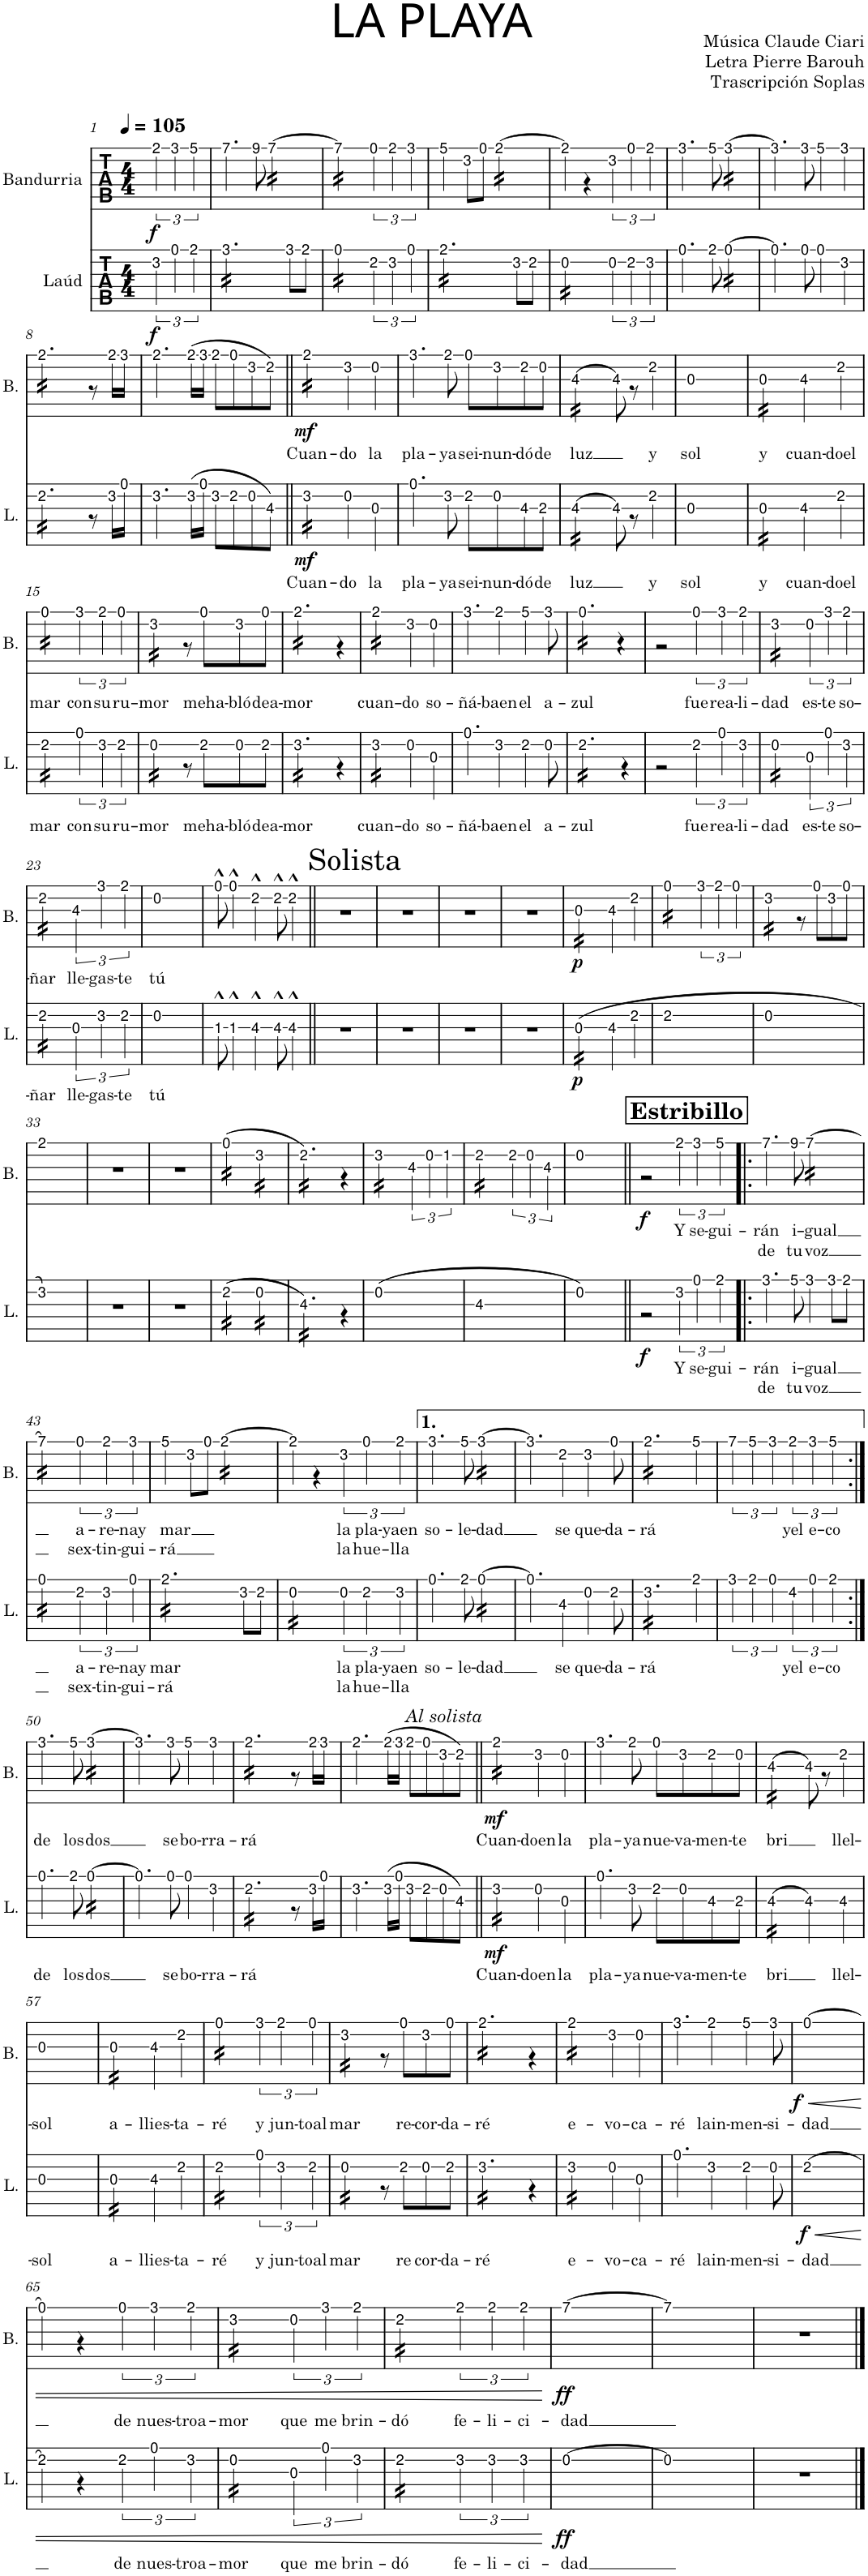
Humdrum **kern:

**kern	**dynam	**kern	**text	**text	**dynam	**kern	**text	**text	**dynam	**kern	**text	**text	**dynam
*part4	*part4	*part3	*part3	*part3	*part3	*part2	*part2	*part2	*part2	*part1	*part1	*part1	*part1
*staff4	*staff4	*staff3	*staff3	*staff3	*staff3	*staff2	*staff2	*staff2	*staff2	*staff1	*staff1	*staff1	*staff1
*I"Guitarra	*	*I"Laúd	*	*	*	*I"Bandurria	*	*	*	*I"Solista	*	*	*
*	*	*I'L.	*	*	*	*I'B.	*	*	*	*	*	*	*
*stria6	*	*stria6	*	*	*	*stria6	*	*	*	*stria5	*	*	*
*	*	*	*	*	*	*	*	*	*	*clefG2	*	*	*
*k[f#]	*	*k[f#]	*	*	*	*k[f#]	*	*	*	*k[f#]	*	*	*
*M4/4	*	*M4/4	*	*	*	*M4/4	*	*	*	*M4/4	*	*	*
*MM105	*	*MM105	*	*	*	*MM105	*	*	*	*MM105	*	*	*
=1	=1	=1	=1	=1	=1	=1	=1	=1	=1	=1	=1	=1	=1
!	!	!	!	!	!LO:DY:b	!	!	!	!LO:DY:b	!	!	!	!
2r	.	6g\	.	.	f	6bb\	.	.	f	2r	.	.	.
.	.	6a\	.	.	.	6ccc\	.	.	.	.	.	.	.
.	.	6b\	.	.	.	6ddd\	.	.	.	.	.	.	.
=2	=2	=2	=2	=2	=2	=2	=2	=2	=2	=2	=2	=2	=2
!LO:TX:a:t=lam	!	!	!	!	!	!	!	!	!	!	!	!	!
8AA	.	2.cc\	.	.	.	4.eee\	.	.	.	1r	.	.	.
4A 4c 4e	.	.	.	.	.	.	.	.	.	.	.	.	.
8A 8c 8e	.	.	.	.	.	8fff#\	.	.	.	.	.	.	.
8AA\L	.	.	.	.	.	[2eee\	.	.	.	.	.	.	.
8A\ 8c\ 8e\J	.	.	.	.	.	.	.	.	.	.	.	.	.
8EE\L	.	8cc\L	.	.	.	.	.	.	.	.	.	.	.
8A\ 8c\ 8e\J	.	8b\J	.	.	.	.	.	.	.	.	.	.	.
=3	=3	=3	=3	=3	=3	=3	=3	=3	=3	=3	=3	=3	=3
!LO:TX:a:t=Re7	!	!	!	!	!	!	!	!	!	!	!	!	!
8D	.	2a\	.	.	.	2eee\]	.	.	.	1r	.	.	.
4A 4c 4f#	.	.	.	.	.	.	.	.	.	.	.	.	.
8A 8c 8f#	.	.	.	.	.	.	.	.	.	.	.	.	.
8D\L	.	6f#\	.	.	.	6aa\	.	.	.	.	.	.	.
8A\ 8c\ 8f#\J	.	.	.	.	.	.	.	.	.	.	.	.	.
.	.	6g\	.	.	.	6bb\	.	.	.	.	.	.	.
8AA\L	.	.	.	.	.	.	.	.	.	.	.	.	.
.	.	6a\	.	.	.	6ccc\	.	.	.	.	.	.	.
8A\ 8c\ 8f#\J	.	.	.	.	.	.	.	.	.	.	.	.	.
=4	=4	=4	=4	=4	=4	=4	=4	=4	=4	=4	=4	=4	=4
!LO:TX:a:t=SOL	!	!	!	!	!	!	!	!	!	!	!	!	!
8GG	.	2.b\	.	.	.	4ddd\	.	.	.	1r	.	.	.
4G 4d 4g	.	.	.	.	.	.	.	.	.	.	.	.	.
.	.	.	.	.	.	8gg\L	.	.	.	.	.	.	.
8G 8d 8g	.	.	.	.	.	8aa\J	.	.	.	.	.	.	.
8BB\L	.	.	.	.	.	[2bb\	.	.	.	.	.	.	.
8G\ 8d\ 8g\J	.	.	.	.	.	.	.	.	.	.	.	.	.
8GG\L	.	8g\L	.	.	.	.	.	.	.	.	.	.	.
8FF#\J	.	8f#\J	.	.	.	.	.	.	.	.	.	.	.
=5	=5	=5	=5	=5	=5	=5	=5	=5	=5	=5	=5	=5	=5
!LO:TX:a:t=mim	!	!	!	!	!	!	!	!	!	!	!	!	!
8EE	.	2e\	.	.	.	4bb\]	.	.	.	1r	.	.	.
4G 4B 4e	.	.	.	.	.	.	.	.	.	.	.	.	.
.	.	.	.	.	.	4r	.	.	.	.	.	.	.
8G 8B 8e	.	.	.	.	.	.	.	.	.	.	.	.	.
8BB\L	.	6e\	.	.	.	6gg\	.	.	.	.	.	.	.
8G\ 8B\ 8e\J	.	.	.	.	.	.	.	.	.	.	.	.	.
.	.	6f#\	.	.	.	6aa\	.	.	.	.	.	.	.
8EE\L	.	.	.	.	.	.	.	.	.	.	.	.	.
.	.	6g\	.	.	.	6bb\	.	.	.	.	.	.	.
8G\ 8B\ 8e\J	.	.	.	.	.	.	.	.	.	.	.	.	.
=6	=6	=6	=6	=6	=6	=6	=6	=6	=6	=6	=6	=6	=6
!LO:TX:a:t=lam	!	!	!	!	!	!	!	!	!	!	!	!	!
8AA	.	4.a\	.	.	.	4.ccc\	.	.	.	1r	.	.	.
4A 4c 4e	.	.	.	.	.	.	.	.	.	.	.	.	.
8A 8c 8e	.	8b\	.	.	.	8ddd\	.	.	.	.	.	.	.
8AA\L	.	[2a\	.	.	.	[2ccc\	.	.	.	.	.	.	.
8A\ 8c\ 8e\J	.	.	.	.	.	.	.	.	.	.	.	.	.
8EE\L	.	.	.	.	.	.	.	.	.	.	.	.	.
8A\ 8c\ 8e\J	.	.	.	.	.	.	.	.	.	.	.	.	.
=7	=7	=7	=7	=7	=7	=7	=7	=7	=7	=7	=7	=7	=7
!LO:TX:a:t=DO	!	!	!	!	!	!	!	!	!	!	!	!	!
8C	.	4.a\]	.	.	.	4.ccc\]	.	.	.	1r	.	.	.
4G 4c 4e	.	.	.	.	.	.	.	.	.	.	.	.	.
8G 8c 8e	.	8a\	.	.	.	8ccc\	.	.	.	.	.	.	.
8C\L	.	4a\	.	.	.	4ddd\	.	.	.	.	.	.	.
8G\ 8c\ 8e\J	.	.	.	.	.	.	.	.	.	.	.	.	.
8GG\L	.	4g\	.	.	.	4ccc\	.	.	.	.	.	.	.
8G\ 8c\ 8e\J	.	.	.	.	.	.	.	.	.	.	.	.	.
!!LO:LB:g=z
=8	=8	=8	=8	=8	=8	=8	=8	=8	=8	=8	=8	=8	=8
!LO:TX:a:t=Si7	!	!	!	!	!	!	!	!	!	!	!	!	!
8FF#	.	2.f#\	.	.	.	2.bb\	.	.	.	1r	.	.	.
4A 4B 4f#	.	.	.	.	.	.	.	.	.	.	.	.	.
8A 8B 8f#	.	.	.	.	.	.	.	.	.	.	.	.	.
8BB\L	.	.	.	.	.	.	.	.	.	.	.	.	.
8A\ 8B\ 8f#\J	.	.	.	.	.	.	.	.	.	.	.	.	.
8FF#\L	.	8r	.	.	.	8r	.	.	.	.	.	.	.
8A\ 8B\ 8f#\J	.	16g\LL	.	.	.	16bb\LL	.	.	.	.	.	.	.
.	.	16a\JJ	.	.	.	16ccc\JJ	.	.	.	.	.	.	.
=9	=9	=9	=9	=9	=9	=9	=9	=9	=9	=9	=9	=9	=9
8FF#	.	4.g\	.	.	.	4.bb\	.	.	.	1r	.	.	.
4A 4B 4f#	.	.	.	.	.	.	.	.	.	.	.	.	.
8A 8B 8f#	.	(16g\LL	.	.	.	(16bb\LL	.	.	.	.	.	.	.
.	.	16a\JJ	.	.	.	16ccc\JJ	.	.	.	.	.	.	.
8BB\L	.	8g\L	.	.	.	8bb\L	.	.	.	.	.	.	.
8AA\J	.	8f#\	.	.	.	8aa\	.	.	.	.	.	.	.
8GG\L	.	8e\	.	.	.	8gg\	.	.	.	.	.	.	.
8FF#\J	.	8d#X\J)	.	.	.	8ff#\J)	.	.	.	.	.	.	.
=10||	=10||	=10||	=10||	=10||	=10||	=10||	=10||	=10||	=10||	=10||	=10||	=10||	=10||
!LO:TX:a:t=mim	!	!	!	!	!	!	!	!	!	!	!	!	!
!	!LO:DY:b	!	!LO:LY:b	!	!LO:DY:b	!	!LO:LY:b	!	!LO:DY:b	!	!	!	!
8EE	mp	2g\	Cuan-	.	mf	2bb\	Cuan-	.	mf	1r	.	.	.
4G 4B 4e	.	.	.	.	.	.	.	.	.	.	.	.	.
8G 8B 8e	.	.	.	.	.	.	.	.	.	.	.	.	.
!	!	!	!LO:LY:b	!	!	!	!LO:LY:b	!	!	!	!	!	!
8BB\L	.	4e\	-do	.	.	4gg\	-do	.	.	.	.	.	.
8G\ 8B\ 8e\J	.	.	.	.	.	.	.	.	.	.	.	.	.
!	!	!	!LO:LY:b	!	!	!	!LO:LY:b	!	!	!	!	!	!
8EE\L	.	4B\	la	.	.	4ee\	la	.	.	.	.	.	.
8G\ 8B\ 8e\J	.	.	.	.	.	.	.	.	.	.	.	.	.
=11	=11	=11	=11	=11	=11	=11	=11	=11	=11	=11	=11	=11	=11
!LO:TX:a:t=mim	!	!	!	!	!	!	!	!	!	!	!	!	!
!	!LO:DY:b	!	!LO:LY:b	!	!	!	!LO:LY:b	!	!	!	!	!	!
8EE	mp	4.a\	pla-	.	.	4.ccc\	pla-	.	.	1r	.	.	.
4G 4B 4e	.	.	.	.	.	.	.	.	.	.	.	.	.
!	!	!	!LO:LY:b	!	!	!	!LO:LY:b	!	!	!	!	!	!
8G 8B 8e	.	8g\	-ya	.	.	8bb\	-ya	.	.	.	.	.	.
!	!	!	!LO:LY:b	!	!	!	!LO:LY:b	!	!	!	!	!	!
8BB\L	.	8f#\L	sei-	.	.	8aa\L	sei-	.	.	.	.	.	.
!	!	!	!LO:LY:b	!	!	!	!LO:LY:b	!	!	!	!	!	!
8G\ 8B\ 8e\J	.	8e\	-nun-	.	.	8gg\	-nun-	.	.	.	.	.	.
!	!	!	!LO:LY:b	!	!	!	!LO:LY:b	!	!	!	!	!	!
8EE\L	.	8d#X\	-dó	.	.	8ff#\	-dó	.	.	.	.	.	.
!	!	!	!LO:LY:b	!	!	!	!LO:LY:b	!	!	!	!	!	!
8G\ 8B\ 8e\J	.	8c#X\J	de	.	.	8ee\J	de	.	.	.	.	.	.
=12	=12	=12	=12	=12	=12	=12	=12	=12	=12	=12	=12	=12	=12
!LO:TX:a:t=Si7	!	!	!	!	!	!	!	!	!	!	!	!	!
!	!	!	!LO:LY:b	!	!	!	!LO:LY:b	!	!	!	!	!	!
8FF#	.	[2d#X\	luz	.	.	[2dd#X\	luz	.	.	1r	.	.	.
4A 4B 4f#	.	.	.	.	.	.	.	.	.	.	.	.	.
8A 8B 8f#	.	.	.	.	.	.	.	.	.	.	.	.	.
8BB\L	.	8d#\]	.	.	.	8dd#\]	.	.	.	.	.	.	.
8A\ 8B\ 8f#\J	.	8r	.	.	.	8r	.	.	.	.	.	.	.
!	!	!	!LO:LY:b	!	!	!	!LO:LY:b	!	!	!	!	!	!
8FF#\L	.	4f#\	y	.	.	4ff#\	y	.	.	.	.	.	.
8A\ 8B\ 8f#\J	.	.	.	.	.	.	.	.	.	.	.	.	.
=13	=13	=13	=13	=13	=13	=13	=13	=13	=13	=13	=13	=13	=13
!LO:TX:a:t=Si7	!	!	!	!	!	!	!	!	!	!	!	!	!
!	!	!	!LO:LY:b	!	!	!	!LO:LY:b	!	!	!	!	!	!
8FF#	.	1B	sol	.	.	1b	sol	.	.	1r	.	.	.
4A 4B 4f#	.	.	.	.	.	.	.	.	.	.	.	.	.
8A 8B 8f#	.	.	.	.	.	.	.	.	.	.	.	.	.
8BB\L	.	.	.	.	.	.	.	.	.	.	.	.	.
8A\ 8B\ 8f#\J	.	.	.	.	.	.	.	.	.	.	.	.	.
8FF#\L	.	.	.	.	.	.	.	.	.	.	.	.	.
8A\ 8B\ 8f#\J	.	.	.	.	.	.	.	.	.	.	.	.	.
=14	=14	=14	=14	=14	=14	=14	=14	=14	=14	=14	=14	=14	=14
!LO:TX:a:t=Si7	!	!	!	!	!	!	!	!	!	!	!	!	!
!	!	!	!LO:LY:b	!	!	!	!LO:LY:b	!	!	!	!	!	!
8FF#	.	2B\	y	.	.	2b\	y	.	.	1r	.	.	.
4A 4B 4f#	.	.	.	.	.	.	.	.	.	.	.	.	.
8A 8B 8f#	.	.	.	.	.	.	.	.	.	.	.	.	.
!	!	!	!LO:LY:b	!	!	!	!LO:LY:b	!	!	!	!	!	!
8BB\L	.	4d#X\	cuan-	.	.	4dd#X\	cuan-	.	.	.	.	.	.
8A\ 8B\ 8f#\J	.	.	.	.	.	.	.	.	.	.	.	.	.
!	!	!	!LO:LY:b	!	!	!	!LO:LY:b	!	!	!	!	!	!
8FF#\L	.	4f#\	-doel	.	.	4ff#\	-doel	.	.	.	.	.	.
8A\ 8B\ 8f#\J	.	.	.	.	.	.	.	.	.	.	.	.	.
!!LO:LB:g=z
=15	=15	=15	=15	=15	=15	=15	=15	=15	=15	=15	=15	=15	=15
!LO:TX:a:t=Si7	!	!	!	!	!	!	!	!	!	!	!	!	!
!	!	!	!LO:LY:b	!	!	!	!LO:LY:b	!	!	!	!	!	!
8FF#	.	2f#\	mar	.	.	2aa\	mar	.	.	1r	.	.	.
4A 4B 4f#	.	.	.	.	.	.	.	.	.	.	.	.	.
8A 8B 8f#	.	.	.	.	.	.	.	.	.	.	.	.	.
!	!	!	!LO:LY:b	!	!	!	!LO:LY:b	!	!	!	!	!	!
8BB\L	.	6a\	con	.	.	6ccc\	con	.	.	.	.	.	.
8A\ 8B\ 8f#\J	.	.	.	.	.	.	.	.	.	.	.	.	.
!	!	!	!LO:LY:b	!	!	!	!LO:LY:b	!	!	!	!	!	!
.	.	6g\	su	.	.	6bb\	su	.	.	.	.	.	.
8FF#\L	.	.	.	.	.	.	.	.	.	.	.	.	.
!	!	!	!LO:LY:b	!	!	!	!LO:LY:b	!	!	!	!	!	!
.	.	6f#\	ru-	.	.	6aa\	ru-	.	.	.	.	.	.
8A\ 8B\ 8f#\J	.	.	.	.	.	.	.	.	.	.	.	.	.
=16	=16	=16	=16	=16	=16	=16	=16	=16	=16	=16	=16	=16	=16
!LO:TX:a:t=mim	!	!	!	!	!	!	!	!	!	!	!	!	!
!	!	!	!LO:LY:b	!	!	!	!LO:LY:b	!	!	!	!	!	!
8EE	.	2e\	-mor	.	.	2gg\	-mor	.	.	1r	.	.	.
4G 4B 4e	.	.	.	.	.	.	.	.	.	.	.	.	.
8G 8B 8e	.	.	.	.	.	.	.	.	.	.	.	.	.
8BB\L	.	8r	.	.	.	8r	.	.	.	.	.	.	.
!	!	!	!LO:LY:b	!	!	!	!LO:LY:b	!	!	!	!	!	!
8G\ 8B\ 8e\J	.	8f#\L	meha-	.	.	8aa\L	meha-	.	.	.	.	.	.
!	!	!	!LO:LY:b	!	!	!	!LO:LY:b	!	!	!	!	!	!
8EE\L	.	8e\	-bló	.	.	8gg\	-bló	.	.	.	.	.	.
!	!	!	!LO:LY:b	!	!	!	!LO:LY:b	!	!	!	!	!	!
8G\ 8B\ 8e\J	.	8f#\J	dea-	.	.	8aa\J	dea-	.	.	.	.	.	.
=17	=17	=17	=17	=17	=17	=17	=17	=17	=17	=17	=17	=17	=17
!LO:TX:a:t=mim	!	!	!	!	!	!	!	!	!	!	!	!	!
!	!	!	!LO:LY:b	!	!	!	!LO:LY:b	!	!	!	!	!	!
8EE	.	2.g\	-mor	.	.	2.bb\	-mor	.	.	1r	.	.	.
4G 4B 4e	.	.	.	.	.	.	.	.	.	.	.	.	.
8G 8B 8e	.	.	.	.	.	.	.	.	.	.	.	.	.
8BB\L	.	.	.	.	.	.	.	.	.	.	.	.	.
8G\ 8B\ 8e\J	.	.	.	.	.	.	.	.	.	.	.	.	.
8EE\L	.	4r	.	.	.	4r	.	.	.	.	.	.	.
8G\ 8B\ 8e\J	.	.	.	.	.	.	.	.	.	.	.	.	.
=18	=18	=18	=18	=18	=18	=18	=18	=18	=18	=18	=18	=18	=18
!LO:TX:a:t=mim	!	!	!	!	!	!	!	!	!	!	!	!	!
!	!	!	!LO:LY:b	!	!	!	!LO:LY:b	!	!	!	!	!	!
8EE	.	2g\	cuan-	.	.	2bb\	cuan-	.	.	1r	.	.	.
4G 4B 4e	.	.	.	.	.	.	.	.	.	.	.	.	.
8G 8B 8e	.	.	.	.	.	.	.	.	.	.	.	.	.
!	!	!	!LO:LY:b	!	!	!	!LO:LY:b	!	!	!	!	!	!
8BB\L	.	4e\	-do	.	.	4gg\	-do	.	.	.	.	.	.
8G\ 8B\ 8e\J	.	.	.	.	.	.	.	.	.	.	.	.	.
!	!	!	!LO:LY:b	!	!	!	!LO:LY:b	!	!	!	!	!	!
8EE\L	.	4B\	so-	.	.	4ee\	so-	.	.	.	.	.	.
8G\ 8B\ 8e\J	.	.	.	.	.	.	.	.	.	.	.	.	.
=19	=19	=19	=19	=19	=19	=19	=19	=19	=19	=19	=19	=19	=19
!LO:TX:a:t=Mi7	!	!	!	!	!	!	!	!	!	!	!	!	!
!	!	!	!LO:LY:b	!	!	!	!LO:LY:b	!	!	!	!	!	!
8EE	.	4.a\	-ñá-	.	.	4.ccc\	-ñá-	.	.	1r	.	.	.
4G#X 4d 4e	.	.	.	.	.	.	.	.	.	.	.	.	.
!	!	!	!LO:LY:b	!	!	!	!LO:LY:b	!	!	!	!	!	!
8G# 8d 8e	.	4g\	-baen	.	.	4bb\	-baen	.	.	.	.	.	.
8BB\L	.	.	.	.	.	.	.	.	.	.	.	.	.
!	!	!	!LO:LY:b	!	!	!	!LO:LY:b	!	!	!	!	!	!
8G#\ 8d\ 8e\J	.	4f#\	el	.	.	4ddd\	el	.	.	.	.	.	.
8EE\L	.	.	.	.	.	.	.	.	.	.	.	.	.
!	!	!	!LO:LY:b	!	!	!	!LO:LY:b	!	!	!	!	!	!
8G#\ 8d\ 8e\J	.	8e\	a-	.	.	8ccc\	a-	.	.	.	.	.	.
=20	=20	=20	=20	=20	=20	=20	=20	=20	=20	=20	=20	=20	=20
!LO:TX:a:t=lam	!	!	!	!	!	!	!	!	!	!	!	!	!
!	!	!	!LO:LY:b	!	!	!	!LO:LY:b	!	!	!	!	!	!
8AA	.	2.f#\	-zul	.	.	2.aa\	-zul	.	.	1r	.	.	.
4A 4c 4e	.	.	.	.	.	.	.	.	.	.	.	.	.
8A 8c 8e	.	.	.	.	.	.	.	.	.	.	.	.	.
8AA\L	.	.	.	.	.	.	.	.	.	.	.	.	.
8A\ 8c\ 8e\J	.	.	.	.	.	.	.	.	.	.	.	.	.
8EE\L	.	4r	.	.	.	4r	.	.	.	.	.	.	.
8A\ 8c\ 8e\J	.	.	.	.	.	.	.	.	.	.	.	.	.
=21	=21	=21	=21	=21	=21	=21	=21	=21	=21	=21	=21	=21	=21
!LO:TX:a:t=lam	!	!	!	!	!	!	!	!	!	!	!	!	!
8AA	.	2r	.	.	.	2r	.	.	.	1r	.	.	.
4A 4c 4e	.	.	.	.	.	.	.	.	.	.	.	.	.
8A 8c 8e	.	.	.	.	.	.	.	.	.	.	.	.	.
!	!	!	!LO:LY:b	!	!	!	!LO:LY:b	!	!	!	!	!	!
8AA\L	.	6f#\	fue	.	.	6aa\	fue	.	.	.	.	.	.
8A\ 8c\ 8e\J	.	.	.	.	.	.	.	.	.	.	.	.	.
!	!	!	!LO:LY:b	!	!	!	!LO:LY:b	!	!	!	!	!	!
.	.	6a\	rea-	.	.	6ccc\	rea-	.	.	.	.	.	.
8EE\L	.	.	.	.	.	.	.	.	.	.	.	.	.
!	!	!	!LO:LY:b	!	!	!	!LO:LY:b	!	!	!	!	!	!
.	.	6g\	-li-	.	.	6bb\	-li-	.	.	.	.	.	.
8A\ 8c\ 8e\J	.	.	.	.	.	.	.	.	.	.	.	.	.
=22	=22	=22	=22	=22	=22	=22	=22	=22	=22	=22	=22	=22	=22
!LO:TX:a:t=mim	!	!	!	!	!	!	!	!	!	!	!	!	!
!	!	!	!LO:LY:b	!	!	!	!LO:LY:b	!	!	!	!	!	!
8EE	.	2e\	-dad	.	.	2gg\	-dad	.	.	1r	.	.	.
4G 4B 4e	.	.	.	.	.	.	.	.	.	.	.	.	.
8G 8B 8e	.	.	.	.	.	.	.	.	.	.	.	.	.
!	!	!	!LO:LY:b	!	!	!	!LO:LY:b	!	!	!	!	!	!
8BB\L	.	6B\	es-	.	.	6ee\	es-	.	.	.	.	.	.
8G\ 8B\ 8e\J	.	.	.	.	.	.	.	.	.	.	.	.	.
!	!	!	!LO:LY:b	!	!	!	!LO:LY:b	!	!	!	!	!	!
.	.	6a\	-te	.	.	6ccc\	-te	.	.	.	.	.	.
8EE\L	.	.	.	.	.	.	.	.	.	.	.	.	.
!	!	!	!LO:LY:b	!	!	!	!LO:LY:b	!	!	!	!	!	!
.	.	6g\	so-	.	.	6bb\	so-	.	.	.	.	.	.
8G\ 8B\ 8e\J	.	.	.	.	.	.	.	.	.	.	.	.	.
!!LO:LB:g=z
=23	=23	=23	=23	=23	=23	=23	=23	=23	=23	=23	=23	=23	=23
!LO:TX:a:t=Si7	!	!	!	!	!	!	!	!	!	!	!	!	!
!	!	!	!LO:LY:b	!	!	!	!LO:LY:b	!	!	!	!	!	!
8FF#	.	2f#\	-ñar	.	.	2ff#\	-ñar	.	.	1r	.	.	.
4A 4B 4f#	.	.	.	.	.	.	.	.	.	.	.	.	.
8A 8B 8f#	.	.	.	.	.	.	.	.	.	.	.	.	.
!	!	!	!LO:LY:b	!	!	!	!LO:LY:b	!	!	!	!	!	!
8BB\L	.	6B\	lle-	.	.	6dd#X\	lle-	.	.	.	.	.	.
8A\ 8B\ 8f#\J	.	.	.	.	.	.	.	.	.	.	.	.	.
!	!	!	!LO:LY:b	!	!	!	!LO:LY:b	!	!	!	!	!	!
.	.	6g\	-gas-	.	.	6ccc\	-gas-	.	.	.	.	.	.
8FF#\L	.	.	.	.	.	.	.	.	.	.	.	.	.
!	!	!	!LO:LY:b	!	!	!	!LO:LY:b	!	!	!	!	!	!
.	.	6f#\	-te	.	.	6bb\	-te	.	.	.	.	.	.
8A\ 8B\ 8f#\J	.	.	.	.	.	.	.	.	.	.	.	.	.
=24	=24	=24	=24	=24	=24	=24	=24	=24	=24	=24	=24	=24	=24
!LO:TX:a:t=mim	!	!	!	!	!	!	!	!	!	!	!	!	!
!	!	!	!LO:LY:b	!	!	!	!LO:LY:b	!	!	!	!	!	!
8EE	.	1e	tú	.	.	1ee	tú	.	.	1r	.	.	.
4G 4B 4e	.	.	.	.	.	.	.	.	.	.	.	.	.
8G 8B 8e	.	.	.	.	.	.	.	.	.	.	.	.	.
8BB\L	.	.	.	.	.	.	.	.	.	.	.	.	.
8G\ 8B\ 8e\J	.	.	.	.	.	.	.	.	.	.	.	.	.
8EE\L	.	.	.	.	.	.	.	.	.	.	.	.	.
8G\ 8B\ 8e\J	.	.	.	.	.	.	.	.	.	.	.	.	.
=25	=25	=25	=25	=25	=25	=25	=25	=25	=25	=25	=25	=25	=25
!LO:TX:a:t=lam	!	!	!	!	!	!	!	!	!	!	!	!	!
8E 8A 8c 8e	.	8c^^\	.	.	.	8aa^^\	.	.	.	1r	.	.	.
4E 4A 4c 4e	.	4c^^\	.	.	.	4aa^^\	.	.	.	.	.	.	.
!LO:TX:a:t=Si7	!	!	!	!	!	!	!	!	!	!	!	!	!
4BB 4D#X 4A 4B 4f#	.	4d#X^^\	.	.	.	4ff#^^\	.	.	.	.	.	.	.
8BB 8D# 8A 8B 8f#	.	8d#^^\	.	.	.	8ff#^^\	.	.	.	.	.	.	.
4BB 4D# 4A 4B 4f#	.	4d#^^\	.	.	.	4ff#^^\	.	.	.	.	.	.	.
=26||	=26||	=26||	=26||	=26||	=26||	=26||	=26||	=26||	=26||	=26||	=26||	=26||	=26||
!LO:TX:a:t=mim	!	!	!	!	!	!	!	!	!	!	!	!	!
!	!LO:DY:b	!	!	!	!	!	!	!	!	!	!	!	!LO:DY:b
8EE	p	1r	.	.	.	1r	.	.	.	2b	Flor	Cuan-	mp
4G 4B 4e	.	.	.	.	.	.	.	.	.	.	.	.	.
8G 8B 8e	.	.	.	.	.	.	.	.	.	.	.	.	.
8BB\L	.	.	.	.	.	.	.	.	.	4g	de	-doen	.
8G\ 8B\ 8e\J	.	.	.	.	.	.	.	.	.	.	.	.	.
8EE\L	.	.	.	.	.	.	.	.	.	4e	ve-	la	.
8G\ 8B\ 8e\J	.	.	.	.	.	.	.	.	.	.	.	.	.
=27	=27	=27	=27	=27	=27	=27	=27	=27	=27	=27	=27	=27	=27
!LO:TX:a:t=mim	!	!	!	!	!	!	!	!	!	!	!	!	!
!	!LO:DY:b	!	!	!	!	!	!	!	!	!	!	!	!
8EE	p	1r	.	.	.	1r	.	.	.	4.cc	-ra-	pla-	.
4G 4B 4e	.	.	.	.	.	.	.	.	.	.	.	.	.
8G 8B 8e	.	.	.	.	.	.	.	.	.	8b	-no	-ya	.
8BB\L	.	.	.	.	.	.	.	.	.	8a/L	nues-	nue-	.
8G\ 8B\ 8e\J	.	.	.	.	.	.	.	.	.	8g/J	-troa-	-va-	.
8EE\L	.	.	.	.	.	.	.	.	.	8f#/L	-mor	-men-	.
8G\ 8B\ 8e\J	.	.	.	.	.	.	.	.	.	8e/J	tal	-te	.
=28	=28	=28	=28	=28	=28	=28	=28	=28	=28	=28	=28	=28	=28
!LO:TX:a:t=Si7	!	!	!	!	!	!	!	!	!	!	!	!	!
8FF#	.	1r	.	.	.	1r	.	.	.	2.d#X	vez	bri-	.
4A 4B 4f#	.	.	.	.	.	.	.	.	.	.	.	.	.
8A 8B 8f#	.	.	.	.	.	.	.	.	.	.	.	.	.
8BB\L	.	.	.	.	.	.	.	.	.	.	.	.	.
8A\ 8B\ 8f#\J	.	.	.	.	.	.	.	.	.	.	.	.	.
8FF#\L	.	.	.	.	.	.	.	.	.	8r	.	.	.
8A\ 8B\ 8f#\J	.	.	.	.	.	.	.	.	.	8f#	se-	-llel	.
=29	=29	=29	=29	=29	=29	=29	=29	=29	=29	=29	=29	=29	=29
!LO:TX:a:t=Si7	!	!	!	!	!	!	!	!	!	!	!	!	!
8FF#	.	1r	.	.	.	1r	.	.	.	2.B	-rá	sol	.
4A 4B 4f#	.	.	.	.	.	.	.	.	.	.	.	.	.
8A 8B 8f#	.	.	.	.	.	.	.	.	.	.	.	.	.
8BB\L	.	.	.	.	.	.	.	.	.	.	.	.	.
8A\ 8B\ 8f#\J	.	.	.	.	.	.	.	.	.	.	.	.	.
8FF#\L	.	.	.	.	.	.	.	.	.	4r	.	.	.
8A\ 8B\ 8f#\J	.	.	.	.	.	.	.	.	.	.	.	.	.
=30	=30	=30	=30	=30	=30	=30	=30	=30	=30	=30	=30	=30	=30
!LO:TX:a:t=Si7	!	!	!	!	!	!	!	!	!	!	!	!	!
!	!	!	!	!	!LO:DY:b	!	!	!	!LO:DY:b	!	!	!	!
8FF#	.	(2B\	.	.	p	2b\	.	.	p	2B	queu-	a-	.
4A 4B 4f#	.	.	.	.	.	.	.	.	.	.	.	.	.
8A 8B 8f#	.	.	.	.	.	.	.	.	.	.	.	.	.
8BB\L	.	4d#X\	.	.	.	4dd#X\	.	.	.	4d#X	-na	-llies-	.
8A\ 8B\ 8f#\J	.	.	.	.	.	.	.	.	.	.	.	.	.
8FF#\L	.	4f#\	.	.	.	4ff#\	.	.	.	4f#	fa-	-ta-	.
8A\ 8B\ 8f#\J	.	.	.	.	.	.	.	.	.	.	.	.	.
=31	=31	=31	=31	=31	=31	=31	=31	=31	=31	=31	=31	=31	=31
!LO:TX:a:t=Si7	!	!	!	!	!	!	!	!	!	!	!	!	!
8FF#	.	1f#	.	.	.	2aa\	.	.	.	2a	-tal	-ré	.
4A 4B 4f#	.	.	.	.	.	.	.	.	.	.	.	.	.
8A 8B 8f#	.	.	.	.	.	.	.	.	.	.	.	.	.
*	*	*	*	*	*	*	*	*	*	*Xbrackettup	*	*	*
8BB\L	.	.	.	.	.	6ccc\	.	.	.	6cc	bri-	y	.
8A\ 8B\ 8f#\J	.	.	.	.	.	.	.	.	.	.	.	.	.
.	.	.	.	.	.	6bb\	.	.	.	6b	-sao-	jun-	.
8FF#\L	.	.	.	.	.	.	.	.	.	.	.	.	.
.	.	.	.	.	.	6aa\	.	.	.	6a	-to-	-toal	.
8A\ 8B\ 8f#\J	.	.	.	.	.	.	.	.	.	.	.	.	.
=32	=32	=32	=32	=32	=32	=32	=32	=32	=32	=32	=32	=32	=32
!LO:TX:a:t=mim	!	!	!	!	!	!	!	!	!	!	!	!	!
8EE	.	1e	.	.	.	2gg\	.	.	.	2g	-ñal	mar	.
4G 4B 4e	.	.	.	.	.	.	.	.	.	.	.	.	.
8G 8B 8e	.	.	.	.	.	.	.	.	.	.	.	.	.
8BB\L	.	.	.	.	.	8r	.	.	.	8r	.	.	.
8G\ 8B\ 8e\J	.	.	.	.	.	8aa\L	.	.	.	8a	mar-	re-	.
8EE\L	.	.	.	.	.	8gg\	.	.	.	8g/L	-chi-	-cor-	.
8G\ 8B\ 8e\J	.	.	.	.	.	8aa\J	.	.	.	8a/J	-ta-	-da-	.
!!LO:LB:g=z
=33	=33	=33	=33	=33	=33	=33	=33	=33	=33	=33	=33	=33	=33
!LO:TX:a:t=mim	!	!	!	!	!	!	!	!	!	!	!	!	!
8EE	.	1g)	.	.	.	1bb	.	.	.	2.b	-rá	-ré	.
4G 4B 4e	.	.	.	.	.	.	.	.	.	.	.	.	.
8G 8B 8e	.	.	.	.	.	.	.	.	.	.	.	.	.
8BB\L	.	.	.	.	.	.	.	.	.	.	.	.	.
8G\ 8B\ 8e\J	.	.	.	.	.	.	.	.	.	.	.	.	.
8EE\L	.	.	.	.	.	.	.	.	.	4r	.	.	.
8G\ 8B\ 8e\J	.	.	.	.	.	.	.	.	.	.	.	.	.
=34	=34	=34	=34	=34	=34	=34	=34	=34	=34	=34	=34	=34	=34
!LO:TX:a:t=mim	!	!	!	!	!	!	!	!	!	!	!	!	!
8EE	.	1r	.	.	.	1r	.	.	.	2b	fin-	e-	.
4G 4B 4e	.	.	.	.	.	.	.	.	.	.	.	.	.
8G 8B 8e	.	.	.	.	.	.	.	.	.	.	.	.	.
8BB\L	.	.	.	.	.	.	.	.	.	4g	-de	-vo-	.
8G\ 8B\ 8e\J	.	.	.	.	.	.	.	.	.	.	.	.	.
8EE\L	.	.	.	.	.	.	.	.	.	4e	mis	-ca-	.
8G\ 8B\ 8e\J	.	.	.	.	.	.	.	.	.	.	.	.	.
=35	=35	=35	=35	=35	=35	=35	=35	=35	=35	=35	=35	=35	=35
!LO:TX:a:t=Mi7	!	!	!	!	!	!	!	!	!	!	!	!	!
8EE	.	1r	.	.	.	1r	.	.	.	4.cc	sue-	-ré	.
4G#X 4d 4e	.	.	.	.	.	.	.	.	.	.	.	.	.
8G# 8d 8e	.	.	.	.	.	.	.	.	.	4b	-ños	lain-	.
8BB\L	.	.	.	.	.	.	.	.	.	.	.	.	.
8G#\ 8d\ 8e\J	.	.	.	.	.	.	.	.	.	4dd	dei-	-men-	.
8EE\L	.	.	.	.	.	.	.	.	.	.	.	.	.
8G#\ 8d\ 8e\J	.	.	.	.	.	.	.	.	.	8cc	-lu-	-si-	.
=36	=36	=36	=36	=36	=36	=36	=36	=36	=36	=36	=36	=36	=36
!LO:TX:a:t=lam	!	!	!	!	!	!	!	!	!	!	!	!	!
8AA	.	(2f#\	.	.	.	(2aa\	.	.	.	1a	-sión	-dad	.
4A 4c 4e	.	.	.	.	.	.	.	.	.	.	.	.	.
8A 8c 8e	.	.	.	.	.	.	.	.	.	.	.	.	.
8AA\L	.	2e\	.	.	.	2gg\	.	.	.	.	.	.	.
8A\ 8c\ 8e\J	.	.	.	.	.	.	.	.	.	.	.	.	.
8EE\L	.	.	.	.	.	.	.	.	.	.	.	.	.
8A\ 8c\ 8e\J	.	.	.	.	.	.	.	.	.	.	.	.	.
=37	=37	=37	=37	=37	=37	=37	=37	=37	=37	=37	=37	=37	=37
!LO:TX:a:t=lam	!	!	!	!	!	!	!	!	!	!	!	!	!
8AA	.	2.d#X\)	.	.	.	2.ff#\)	.	.	.	2r	.	.	.
4A 4c 4e	.	.	.	.	.	.	.	.	.	.	.	.	.
8A 8c 8e	.	.	.	.	.	.	.	.	.	.	.	.	.
8AA\L	.	.	.	.	.	.	.	.	.	6a	yen	de	.
8A\ 8c\ 8e\J	.	.	.	.	.	.	.	.	.	.	.	.	.
.	.	.	.	.	.	.	.	.	.	6cc	es-	nues-	.
8EE\L	.	4r	.	.	.	4r	.	.	.	.	.	.	.
.	.	.	.	.	.	.	.	.	.	6b	-ta	-troa-	.
8A\ 8c\ 8e\J	.	.	.	.	.	.	.	.	.	.	.	.	.
=38	=38	=38	=38	=38	=38	=38	=38	=38	=38	=38	=38	=38	=38
!LO:TX:a:t=mim	!	!	!	!	!	!	!	!	!	!	!	!	!
8EE	.	(1e	.	.	.	2gg\	.	.	.	8g	pla-	-mor	.
4G 4B 4e	.	.	.	.	.	.	.	.	.	4.e	-ya	.	.
8G 8B 8e	.	.	.	.	.	.	.	.	.	.	.	.	.
8BB\L	.	.	.	.	.	6dd#\	.	.	.	6e	nau-	que	.
8G\ 8B\ 8e\J	.	.	.	.	.	.	.	.	.	.	.	.	.
.	.	.	.	.	.	6ee\	.	.	.	6cc	-fra-	me	.
8EE\L	.	.	.	.	.	.	.	.	.	.	.	.	.
.	.	.	.	.	.	6ee#\	.	.	.	6b	-ga-	brin-	.
8G\ 8B\ 8e\J	.	.	.	.	.	.	.	.	.	.	.	.	.
=39	=39	=39	=39	=39	=39	=39	=39	=39	=39	=39	=39	=39	=39
!LO:TX:a:t=Si7	!	!	!	!	!	!	!	!	!	!	!	!	!
8FF#	.	1d#X	.	.	.	2ff#\	.	.	.	2f#	-rá	-dó	.
4A 4B 4f#	.	.	.	.	.	.	.	.	.	.	.	.	.
8A 8B 8f#	.	.	.	.	.	.	.	.	.	.	.	.	.
8BB\L	.	.	.	.	.	6ff#\	.	.	.	6d#X	mi	fe-	.
8A\ 8B\ 8f#\J	.	.	.	.	.	.	.	.	.	.	.	.	.
.	.	.	.	.	.	6ee\	.	.	.	6cc	co-	-li-	.
8FF#\L	.	.	.	.	.	.	.	.	.	.	.	.	.
.	.	.	.	.	.	6dd#\	.	.	.	6b	-ra-	-ci-	.
8A\ 8B\ 8f#\J	.	.	.	.	.	.	.	.	.	.	.	.	.
=40	=40	=40	=40	=40	=40	=40	=40	=40	=40	=40	=40	=40	=40
!LO:TX:a:t=mim	!	!	!	!	!	!	!	!	!	!	!	!	!
8EE	.	1e)	.	.	.	1ee	.	.	.	1e	-zón	-dad	.
4G 4B 4e	.	.	.	.	.	.	.	.	.	.	.	.	.
8G 8B 8e	.	.	.	.	.	.	.	.	.	.	.	.	.
8BB\L	.	.	.	.	.	.	.	.	.	.	.	.	.
8G\ 8B\ 8e\J	.	.	.	.	.	.	.	.	.	.	.	.	.
8EE\L	.	.	.	.	.	.	.	.	.	.	.	.	.
8G\ 8B\ 8e\J	.	.	.	.	.	.	.	.	.	.	.	.	.
!!LO:REH:place=s1:a:B:fs=14:t=Estribillo
=41||	=41||	=41||	=41||	=41||	=41||	=41||	=41||	=41||	=41||	=41||	=41||	=41||	=41||
!LO:TX:a:t=Mi7	!	!	!	!	!	!	!	!	!	!	!	!	!
!	!LO:DY:b	!	!	!	!LO:DY:b	!	!	!	!LO:DY:b	!	!	!	!
8EE	mf	2r	.	.	f	2r	.	.	f	1r	.	.	.
4G#X 4d 4e	.	.	.	.	.	.	.	.	.	.	.	.	.
8G# 8d 8e	.	.	.	.	.	.	.	.	.	.	.	.	.
!	!	!	!LO:LY:b	!	!	!	!LO:LY:b	!	!	!	!	!	!
8BB\L	.	6g\	Y	.	.	6bb\	Y	.	.	.	.	.	.
8G#\ 8d\ 8e\J	.	.	.	.	.	.	.	.	.	.	.	.	.
!	!	!	!LO:LY:b	!	!	!	!LO:LY:b	!	!	!	!	!	!
.	.	6a\	se-	.	.	6ccc\	se-	.	.	.	.	.	.
8EE\L	.	.	.	.	.	.	.	.	.	.	.	.	.
!	!	!	!LO:LY:b	!	!	!	!LO:LY:b	!	!	!	!	!	!
.	.	6b\	-gui-	.	.	6ddd\	-gui-	.	.	.	.	.	.
8G#\ 8d\ 8e\J	.	.	.	.	.	.	.	.	.	.	.	.	.
=42!|:	=42!|:	=42!|:	=42!|:	=42!|:	=42!|:	=42!|:	=42!|:	=42!|:	=42!|:	=42!|:	=42!|:	=42!|:	=42!|:
!LO:TX:a:t=lam	!	!	!	!	!	!	!	!	!	!	!	!	!
!	!	!	!LO:LY:b	!LO:LY:b	!	!	!LO:LY:b	!LO:LY:b	!	!	!	!	!
8AA	.	4.cc\	-rán	de	.	4.eee\	-rán	de	.	1r	.	.	.
4A 4c 4e	.	.	.	.	.	.	.	.	.	.	.	.	.
!	!	!	!LO:LY:b	!LO:LY:b	!	!	!LO:LY:b	!LO:LY:b	!	!	!	!	!
8A 8c 8e	.	8dd\	i-	tu	.	8fff#\	i-	tu	.	.	.	.	.
!	!	!	!LO:LY:b	!LO:LY:b	!	!	!LO:LY:b	!LO:LY:b	!	!	!	!	!
8AA\L	.	4cc\	-gual	voz	.	[2eee\	-gual	voz	.	.	.	.	.
8A\ 8c\ 8e\J	.	.	.	.	.	.	.	.	.	.	.	.	.
8EE\L	.	8cc\L	.	.	.	.	.	.	.	.	.	.	.
8A\ 8c\ 8e\J	.	8b\J	.	.	.	.	.	.	.	.	.	.	.
!!LO:LB:g=z
=43	=43	=43	=43	=43	=43	=43	=43	=43	=43	=43	=43	=43	=43
!LO:TX:a:t=Re7	!	!	!	!	!	!	!	!	!	!	!	!	!
8D	.	2a\	.	.	.	2eee\]	.	.	.	1r	.	.	.
4A 4c 4f#	.	.	.	.	.	.	.	.	.	.	.	.	.
8A 8c 8f#	.	.	.	.	.	.	.	.	.	.	.	.	.
!	!	!	!LO:LY:b	!LO:LY:b	!	!	!LO:LY:b	!LO:LY:b	!	!	!	!	!
8D\L	.	6f#\	a-	sex-	.	6aa\	a-	sex-	.	.	.	.	.
8A\ 8c\ 8f#\J	.	.	.	.	.	.	.	.	.	.	.	.	.
!	!	!	!LO:LY:b	!LO:LY:b	!	!	!LO:LY:b	!LO:LY:b	!	!	!	!	!
.	.	6g\	-re-	-tin-	.	6bb\	-re-	-tin-	.	.	.	.	.
8AA\L	.	.	.	.	.	.	.	.	.	.	.	.	.
!	!	!	!LO:LY:b	!LO:LY:b	!	!	!LO:LY:b	!LO:LY:b	!	!	!	!	!
.	.	6a\	-nay	-gui-	.	6ccc\	-nay	-gui-	.	.	.	.	.
8A\ 8c\ 8f#\J	.	.	.	.	.	.	.	.	.	.	.	.	.
=44	=44	=44	=44	=44	=44	=44	=44	=44	=44	=44	=44	=44	=44
!LO:TX:a:t=SOL	!	!	!	!	!	!	!	!	!	!	!	!	!
!	!	!	!LO:LY:b	!LO:LY:b	!	!	!LO:LY:b	!LO:LY:b	!	!	!	!	!
8GG	.	2.b\	mar	-rá	.	4ddd\	mar	-rá	.	1r	.	.	.
4G 4d 4g	.	.	.	.	.	.	.	.	.	.	.	.	.
.	.	.	.	.	.	8gg\L	.	.	.	.	.	.	.
8G 8d 8g	.	.	.	.	.	8aa\J	.	.	.	.	.	.	.
8BB\L	.	.	.	.	.	[2bb\	.	.	.	.	.	.	.
8G\ 8d\ 8g\J	.	.	.	.	.	.	.	.	.	.	.	.	.
8GG\L	.	8g\L	.	.	.	.	.	.	.	.	.	.	.
8FF#\J	.	8f#\J	.	.	.	.	.	.	.	.	.	.	.
=45	=45	=45	=45	=45	=45	=45	=45	=45	=45	=45	=45	=45	=45
!LO:TX:a:t=mim	!	!	!	!	!	!	!	!	!	!	!	!	!
8EE	.	2e\	.	.	.	4bb\]	.	.	.	1r	.	.	.
4G 4B 4e	.	.	.	.	.	.	.	.	.	.	.	.	.
.	.	.	.	.	.	4r	.	.	.	.	.	.	.
8G 8B 8e	.	.	.	.	.	.	.	.	.	.	.	.	.
!	!	!	!LO:LY:b	!LO:LY:b	!	!	!LO:LY:b	!LO:LY:b	!	!	!	!	!
8BB\L	.	6e\	la	la	.	6gg\	la	la	.	.	.	.	.
8G\ 8B\ 8e\J	.	.	.	.	.	.	.	.	.	.	.	.	.
!	!	!	!LO:LY:b	!LO:LY:b	!	!	!LO:LY:b	!LO:LY:b	!	!	!	!	!
.	.	6f#\	pla-	hue-	.	6aa\	pla-	hue-	.	.	.	.	.
8EE\L	.	.	.	.	.	.	.	.	.	.	.	.	.
!	!	!	!LO:LY:b	!LO:LY:b	!	!	!LO:LY:b	!LO:LY:b	!	!	!	!	!
.	.	6g\	-yaen	-lla	.	6bb\	-yaen	-lla	.	.	.	.	.
8G\ 8B\ 8e\J	.	.	.	.	.	.	.	.	.	.	.	.	.
=46	=46	=46	=46	=46	=46	=46	=46	=46	=46	=46	=46	=46	=46
!LO:TX:a:t=lam	!	!	!	!	!	!	!	!	!	!	!	!	!
!	!	!	!LO:LY:b	!	!	!	!LO:LY:b	!	!	!	!	!	!
8AA	.	4.a\	so-	.	.	4.ccc\	so-	.	.	1r	.	.	.
4A 4c 4e	.	.	.	.	.	.	.	.	.	.	.	.	.
!	!	!	!LO:LY:b	!	!	!	!LO:LY:b	!	!	!	!	!	!
8A 8c 8e	.	8b\	-le-	.	.	8ddd\	-le-	.	.	.	.	.	.
!	!	!	!LO:LY:b	!	!	!	!LO:LY:b	!	!	!	!	!	!
8AA\L	.	[2a\	-dad	.	.	[2ccc\	-dad	.	.	.	.	.	.
8A\ 8c\ 8e\J	.	.	.	.	.	.	.	.	.	.	.	.	.
8EE\L	.	.	.	.	.	.	.	.	.	.	.	.	.
8A\ 8c\ 8e\J	.	.	.	.	.	.	.	.	.	.	.	.	.
=47	=47	=47	=47	=47	=47	=47	=47	=47	=47	=47	=47	=47	=47
!LO:TX:a:t=Si7	!	!	!	!	!	!	!	!	!	!	!	!	!
8FF#	.	4.a\]	.	.	.	4.ccc\]	.	.	.	1r	.	.	.
4A 4B 4f#	.	.	.	.	.	.	.	.	.	.	.	.	.
!	!	!	!LO:LY:b	!	!	!	!LO:LY:b	!	!	!	!	!	!
8A 8B 8f#	.	4d#X\	se	.	.	4ff#\	se	.	.	.	.	.	.
8BB\L	.	.	.	.	.	.	.	.	.	.	.	.	.
!	!	!	!LO:LY:b	!	!	!	!LO:LY:b	!	!	!	!	!	!
8A\ 8B\ 8f#\J	.	4e\	que-	.	.	4gg\	que-	.	.	.	.	.	.
8FF#\L	.	.	.	.	.	.	.	.	.	.	.	.	.
!	!	!	!LO:LY:b	!	!	!	!LO:LY:b	!	!	!	!	!	!
8A\ 8B\ 8f#\J	.	8f#\	-da-	.	.	8aa\	-da-	.	.	.	.	.	.
=48	=48	=48	=48	=48	=48	=48	=48	=48	=48	=48	=48	=48	=48
!LO:TX:a:t=mim	!	!	!	!	!	!	!	!	!	!	!	!	!
!	!	!	!LO:LY:b	!	!	!	!LO:LY:b	!	!	!	!	!	!
8EE	.	2.g\	-rá	.	.	2.bb\	-rá	.	.	1r	.	.	.
4G 4B 4e	.	.	.	.	.	.	.	.	.	.	.	.	.
8G 8B 8e	.	.	.	.	.	.	.	.	.	.	.	.	.
8BB\L	.	.	.	.	.	.	.	.	.	.	.	.	.
8G\ 8B\ 8e\J	.	.	.	.	.	.	.	.	.	.	.	.	.
8EE\L	.	4b\	.	.	.	4ddd\	.	.	.	.	.	.	.
8G\ 8B\ 8e\J	.	.	.	.	.	.	.	.	.	.	.	.	.
=49	=49	=49	=49	=49	=49	=49	=49	=49	=49	=49	=49	=49	=49
!LO:TX:a:t=Mi7	!	!	!	!	!	!	!	!	!	!	!	!	!
8EE	.	6cc\	.	.	.	6eee\	.	.	.	1r	.	.	.
4G#X 4d 4e	.	.	.	.	.	.	.	.	.	.	.	.	.
.	.	6b\	.	.	.	6ddd\	.	.	.	.	.	.	.
.	.	6a\	.	.	.	6ccc\	.	.	.	.	.	.	.
8G# 8d 8e	.	.	.	.	.	.	.	.	.	.	.	.	.
!	!	!	!LO:LY:b	!	!	!	!LO:LY:b	!	!	!	!	!	!
8BB\L	.	6g#X\	yel	.	.	6bb\	yel	.	.	.	.	.	.
8G#\ 8d\ 8e\J	.	.	.	.	.	.	.	.	.	.	.	.	.
!	!	!	!LO:LY:b	!	!	!	!LO:LY:b	!	!	!	!	!	!
.	.	6a\	e-	.	.	6ccc\	e-	.	.	.	.	.	.
8EE\L	.	.	.	.	.	.	.	.	.	.	.	.	.
!	!	!	!LO:LY:b	!	!	!	!LO:LY:b	!	!	!	!	!	!
.	.	6b\	-co	.	.	6ddd\	-co	.	.	.	.	.	.
8G#\ 8d\ 8e\J	.	.	.	.	.	.	.	.	.	.	.	.	.
!!LO:LB:g=z
=50:|!	=50:|!	=50:|!	=50:|!	=50:|!	=50:|!	=50:|!	=50:|!	=50:|!	=50:|!	=50:|!	=50:|!	=50:|!	=50:|!
!LO:TX:a:t=lam	!	!	!	!	!	!	!	!	!	!	!	!	!
!	!	!	!LO:LY:b	!	!	!	!LO:LY:b	!	!	!	!	!	!
8AA	.	4.a\	de	.	.	4.ccc\	de	.	.	1r	.	.	.
4A 4c 4e	.	.	.	.	.	.	.	.	.	.	.	.	.
!	!	!	!LO:LY:b	!	!	!	!LO:LY:b	!	!	!	!	!	!
8A 8c 8e	.	8b\	los	.	.	8ddd\	los	.	.	.	.	.	.
!	!	!	!LO:LY:b	!	!	!	!LO:LY:b	!	!	!	!	!	!
8AA\L	.	[2a\	dos	.	.	[2ccc\	dos	.	.	.	.	.	.
8A\ 8c\ 8e\J	.	.	.	.	.	.	.	.	.	.	.	.	.
8EE\L	.	.	.	.	.	.	.	.	.	.	.	.	.
8A\ 8c\ 8e\J	.	.	.	.	.	.	.	.	.	.	.	.	.
=51	=51	=51	=51	=51	=51	=51	=51	=51	=51	=51	=51	=51	=51
!LO:TX:a:t=DO	!	!	!	!	!	!	!	!	!	!	!	!	!
8C	.	4.a\]	.	.	.	4.ccc\]	.	.	.	1r	.	.	.
4G 4c 4e	.	.	.	.	.	.	.	.	.	.	.	.	.
!	!	!	!LO:LY:b	!	!	!	!LO:LY:b	!	!	!	!	!	!
8G 8c 8e	.	8a\	se	.	.	8ccc\	se	.	.	.	.	.	.
!	!	!	!LO:LY:b	!	!	!	!LO:LY:b	!	!	!	!	!	!
8C\L	.	4a\	bo-	.	.	4ddd\	bo-	.	.	.	.	.	.
8G\ 8c\ 8e\J	.	.	.	.	.	.	.	.	.	.	.	.	.
!	!	!	!LO:LY:b	!	!	!	!LO:LY:b	!	!	!	!	!	!
8GG\L	.	4g\	-rra-	.	.	4ccc\	-rra-	.	.	.	.	.	.
8G\ 8c\ 8e\J	.	.	.	.	.	.	.	.	.	.	.	.	.
=52	=52	=52	=52	=52	=52	=52	=52	=52	=52	=52	=52	=52	=52
!LO:TX:a:t=Si7	!	!	!	!	!	!	!	!	!	!	!	!	!
!	!	!	!LO:LY:b	!	!	!	!LO:LY:b	!	!	!	!	!	!
8FF#	.	2.f#\	-rá	.	.	2.bb\	-rá	.	.	1r	.	.	.
4A 4B 4f#	.	.	.	.	.	.	.	.	.	.	.	.	.
8A 8B 8f#	.	.	.	.	.	.	.	.	.	.	.	.	.
8BB\L	.	.	.	.	.	.	.	.	.	.	.	.	.
8A\ 8B\ 8f#\J	.	.	.	.	.	.	.	.	.	.	.	.	.
8FF#\L	.	8r	.	.	.	8r	.	.	.	.	.	.	.
8A\ 8B\ 8f#\J	.	16g\LL	.	.	.	16bb\LL	.	.	.	.	.	.	.
.	.	16a\JJ	.	.	.	16ccc\JJ	.	.	.	.	.	.	.
=53	=53	=53	=53	=53	=53	=53	=53	=53	=53	=53	=53	=53	=53
8FF#	.	4.g\	.	.	.	4.bb\	.	.	.	1r	.	.	.
4A 4B 4f#	.	.	.	.	.	.	.	.	.	.	.	.	.
8A 8B 8f#	.	(16g\LL	.	.	.	(16bb\LL	.	.	.	.	.	.	.
.	.	16a\JJ	.	.	.	16ccc\JJ	.	.	.	.	.	.	.
8BB\L	.	8g\L	.	.	.	8bb\L	.	.	.	.	.	.	.
8AA\J	.	8f#\	.	.	.	8aa\	.	.	.	.	.	.	.
8GG\L	.	8e\	.	.	.	8gg\	.	.	.	.	.	.	.
8FF#\J	.	8d#X\J)	.	.	.	8ff#\J)	.	.	.	.	.	.	.
=54||	=54||	=54||	=54||	=54||	=54||	=54||	=54||	=54||	=54||	=54||	=54||	=54||	=54||
!LO:TX:a:t=mim	!	!	!	!	!	!	!	!	!	!	!	!	!
!	!	!	!LO:LY:b	!	!LO:DY:b	!	!LO:LY:b	!	!LO:DY:b	!	!	!	!
8EE	.	2g\	Cuan-	.	mf	2bb\	Cuan-	.	mf	1r	.	.	.
4G 4B 4e	.	.	.	.	.	.	.	.	.	.	.	.	.
8G 8B 8e	.	.	.	.	.	.	.	.	.	.	.	.	.
!	!	!	!LO:LY:b	!	!	!	!LO:LY:b	!	!	!	!	!	!
8BB\L	.	4e\	-doen	.	.	4gg\	-doen	.	.	.	.	.	.
8G\ 8B\ 8e\J	.	.	.	.	.	.	.	.	.	.	.	.	.
!	!	!	!LO:LY:b	!	!	!	!LO:LY:b	!	!	!	!	!	!
8EE\L	.	4B\	la	.	.	4ee\	la	.	.	.	.	.	.
8G\ 8B\ 8e\J	.	.	.	.	.	.	.	.	.	.	.	.	.
=55	=55	=55	=55	=55	=55	=55	=55	=55	=55	=55	=55	=55	=55
!	!	!	!LO:LY:b	!	!	!	!LO:LY:b	!	!	!	!	!	!
8EE	.	4.a\	pla-	.	.	4.ccc\	pla-	.	.	1r	.	.	.
4G 4B 4e	.	.	.	.	.	.	.	.	.	.	.	.	.
!	!	!	!LO:LY:b	!	!	!	!LO:LY:b	!	!	!	!	!	!
8G 8B 8e	.	8g\	-ya	.	.	8bb\	-ya	.	.	.	.	.	.
!	!	!	!LO:LY:b	!	!	!	!LO:LY:b	!	!	!	!	!	!
8BB\L	.	8f#\L	nue-	.	.	8aa\L	nue-	.	.	.	.	.	.
!	!	!	!LO:LY:b	!	!	!	!LO:LY:b	!	!	!	!	!	!
8G\ 8B\ 8e\J	.	8e\	-va-	.	.	8gg\	-va-	.	.	.	.	.	.
!	!	!	!LO:LY:b	!	!	!	!LO:LY:b	!	!	!	!	!	!
8EE\L	.	8d#X\	-men-	.	.	8ff#\	-men-	.	.	.	.	.	.
!	!	!	!LO:LY:b	!	!	!	!LO:LY:b	!	!	!	!	!	!
8G\ 8B\ 8e\J	.	8c#X\J	-te	.	.	8ee\J	-te	.	.	.	.	.	.
=56	=56	=56	=56	=56	=56	=56	=56	=56	=56	=56	=56	=56	=56
!LO:TX:a:t=Si7	!	!	!	!	!	!	!	!	!	!	!	!	!
!	!	!	!LO:LY:b	!	!	!	!LO:LY:b	!	!	!	!	!	!
8FF#	.	[2d#X\	bri	.	.	[2dd#X\	bri	.	.	1r	.	.	.
4A 4B 4f#	.	.	.	.	.	.	.	.	.	.	.	.	.
8A 8B 8f#	.	.	.	.	.	.	.	.	.	.	.	.	.
8BB\L	.	4d#\]	.	.	.	8dd#\]	.	.	.	.	.	.	.
8A\ 8B\ 8f#\J	.	.	.	.	.	8r	.	.	.	.	.	.	.
!	!	!	!LO:LY:b	!	!	!	!LO:LY:b	!	!	!	!	!	!
8FF#\L	.	4d#\	llel-	.	.	4ff#\	llel-	.	.	.	.	.	.
8A\ 8B\ 8f#\J	.	.	.	.	.	.	.	.	.	.	.	.	.
!!LO:LB:g=z
=57	=57	=57	=57	=57	=57	=57	=57	=57	=57	=57	=57	=57	=57
!	!	!	!LO:LY:b	!	!	!	!LO:LY:b	!	!	!	!	!	!
8FF#	.	1B	-sol	.	.	1b	-sol	.	.	1r	.	.	.
4A 4B 4f#	.	.	.	.	.	.	.	.	.	.	.	.	.
8A 8B 8f#	.	.	.	.	.	.	.	.	.	.	.	.	.
8BB\L	.	.	.	.	.	.	.	.	.	.	.	.	.
8A\ 8B\ 8f#\J	.	.	.	.	.	.	.	.	.	.	.	.	.
8FF#\L	.	.	.	.	.	.	.	.	.	.	.	.	.
8A\ 8B\ 8f#\J	.	.	.	.	.	.	.	.	.	.	.	.	.
=58	=58	=58	=58	=58	=58	=58	=58	=58	=58	=58	=58	=58	=58
!	!	!	!LO:LY:b	!	!	!	!LO:LY:b	!	!	!	!	!	!
8FF#	.	2B\	a-	.	.	2b\	a-	.	.	1r	.	.	.
4A 4B 4f#	.	.	.	.	.	.	.	.	.	.	.	.	.
8A 8B 8f#	.	.	.	.	.	.	.	.	.	.	.	.	.
!	!	!	!LO:LY:b	!	!	!	!LO:LY:b	!	!	!	!	!	!
8BB\L	.	4d#X\	-llies-	.	.	4dd#X\	-llies-	.	.	.	.	.	.
8A\ 8B\ 8f#\J	.	.	.	.	.	.	.	.	.	.	.	.	.
!	!	!	!LO:LY:b	!	!	!	!LO:LY:b	!	!	!	!	!	!
8FF#\L	.	4f#\	-ta-	.	.	4ff#\	-ta-	.	.	.	.	.	.
8A\ 8B\ 8f#\J	.	.	.	.	.	.	.	.	.	.	.	.	.
=59	=59	=59	=59	=59	=59	=59	=59	=59	=59	=59	=59	=59	=59
!	!	!	!LO:LY:b	!	!	!	!LO:LY:b	!	!	!	!	!	!
8FF#	.	2f#\	-ré	.	.	2aa\	-ré	.	.	1r	.	.	.
4A 4B 4f#	.	.	.	.	.	.	.	.	.	.	.	.	.
8A 8B 8f#	.	.	.	.	.	.	.	.	.	.	.	.	.
!	!	!	!LO:LY:b	!	!	!	!LO:LY:b	!	!	!	!	!	!
8BB\L	.	6a\	y	.	.	6ccc\	y	.	.	.	.	.	.
8A\ 8B\ 8f#\J	.	.	.	.	.	.	.	.	.	.	.	.	.
!	!	!	!LO:LY:b	!	!	!	!LO:LY:b	!	!	!	!	!	!
.	.	6g\	jun-	.	.	6bb\	jun-	.	.	.	.	.	.
8FF#\L	.	.	.	.	.	.	.	.	.	.	.	.	.
!	!	!	!LO:LY:b	!	!	!	!LO:LY:b	!	!	!	!	!	!
.	.	6f#\	-toal	.	.	6aa\	-toal	.	.	.	.	.	.
8A\ 8B\ 8f#\J	.	.	.	.	.	.	.	.	.	.	.	.	.
=60	=60	=60	=60	=60	=60	=60	=60	=60	=60	=60	=60	=60	=60
!LO:TX:a:t=mim	!	!	!	!	!	!	!	!	!	!	!	!	!
!	!	!	!LO:LY:b	!	!	!	!LO:LY:b	!	!	!	!	!	!
8EE	.	2e\	mar	.	.	2gg\	mar	.	.	1r	.	.	.
4G 4B 4e	.	.	.	.	.	.	.	.	.	.	.	.	.
8G 8B 8e	.	.	.	.	.	.	.	.	.	.	.	.	.
8BB\L	.	8r	.	.	.	8r	.	.	.	.	.	.	.
!	!	!	!LO:LY:b	!	!	!	!LO:LY:b	!	!	!	!	!	!
8G\ 8B\ 8e\J	.	8f#\L	re	.	.	8aa\L	re-	.	.	.	.	.	.
!	!	!	!LO:LY:b	!	!	!	!LO:LY:b	!	!	!	!	!	!
8EE\L	.	8e\	cor-	.	.	8gg\	-cor-	.	.	.	.	.	.
!	!	!	!LO:LY:b	!	!	!	!LO:LY:b	!	!	!	!	!	!
8G\ 8B\ 8e\J	.	8f#\J	-da-	.	.	8aa\J	-da-	.	.	.	.	.	.
=61	=61	=61	=61	=61	=61	=61	=61	=61	=61	=61	=61	=61	=61
!	!	!	!LO:LY:b	!	!	!	!LO:LY:b	!	!	!	!	!	!
8EE	.	2.g\	-ré	.	.	2.bb\	-ré	.	.	1r	.	.	.
4G 4B 4e	.	.	.	.	.	.	.	.	.	.	.	.	.
8G 8B 8e	.	.	.	.	.	.	.	.	.	.	.	.	.
8BB\L	.	.	.	.	.	.	.	.	.	.	.	.	.
8G\ 8B\ 8e\J	.	.	.	.	.	.	.	.	.	.	.	.	.
8EE\L	.	4r	.	.	.	4r	.	.	.	.	.	.	.
8G\ 8B\ 8e\J	.	.	.	.	.	.	.	.	.	.	.	.	.
=62	=62	=62	=62	=62	=62	=62	=62	=62	=62	=62	=62	=62	=62
!	!	!	!LO:LY:b	!	!	!	!LO:LY:b	!	!	!	!	!	!
8EE	.	2g\	e-	.	.	2bb\	e-	.	.	1r	.	.	.
4G 4B 4e	.	.	.	.	.	.	.	.	.	.	.	.	.
8G 8B 8e	.	.	.	.	.	.	.	.	.	.	.	.	.
!	!	!	!LO:LY:b	!	!	!	!LO:LY:b	!	!	!	!	!	!
8BB\L	.	4e\	-vo-	.	.	4gg\	-vo-	.	.	.	.	.	.
8G\ 8B\ 8e\J	.	.	.	.	.	.	.	.	.	.	.	.	.
!	!	!	!LO:LY:b	!	!	!	!LO:LY:b	!	!	!	!	!	!
8EE\L	.	4B\	-ca-	.	.	4ee\	-ca-	.	.	.	.	.	.
8G\ 8B\ 8e\J	.	.	.	.	.	.	.	.	.	.	.	.	.
=63	=63	=63	=63	=63	=63	=63	=63	=63	=63	=63	=63	=63	=63
!LO:TX:a:t=Mi7	!	!	!	!	!	!	!	!	!	!	!	!	!
!	!	!	!LO:LY:b	!	!	!	!LO:LY:b	!	!	!	!	!	!
8EE	.	4.a\	-ré	.	.	4.ccc\	-ré	.	.	1r	.	.	.
4G#X 4d 4e	.	.	.	.	.	.	.	.	.	.	.	.	.
!	!	!	!LO:LY:b	!	!	!	!LO:LY:b	!	!	!	!	!	!
8G# 8d 8e	.	4g\	lain-	.	.	4bb\	lain-	.	.	.	.	.	.
8BB\L	.	.	.	.	.	.	.	.	.	.	.	.	.
!	!	!	!LO:LY:b	!	!	!	!LO:LY:b	!	!	!	!	!	!
8G#\ 8d\ 8e\J	.	4f#\	-men-	.	.	4ddd\	-men-	.	.	.	.	.	.
8EE\L	.	.	.	.	.	.	.	.	.	.	.	.	.
!	!	!	!LO:LY:b	!	!	!	!LO:LY:b	!	!	!	!	!	!
8G#\ 8d\ 8e\J	.	8e\	-si-	.	.	8ccc\	-si-	.	.	.	.	.	.
=64	=64	=64	=64	=64	=64	=64	=64	=64	=64	=64	=64	=64	=64
!LO:TX:a:t=lam	!	!	!	!	!	!	!	!	!	!	!	!	!
!	!	!	!LO:LY:b	!	!LO:HP:b	!	!LO:LY:b	!	!LO:HP:b	!	!	!	!
!	!	!	!	!	!LO:DY:n=1:b	!	!	!	!LO:DY:n=1:b	!	!	!	!
8AA	.	[1f#	-dad	.	< f	[1aa	-dad	.	< f	1r	.	.	.
4A 4c 4e	.	.	.	.	.	.	.	.	.	.	.	.	.
8A 8c 8e	.	.	.	.	.	.	.	.	.	.	.	.	.
8AA\L	.	.	.	.	.	.	.	.	.	.	.	.	.
8A\ 8c\ 8e\J	.	.	.	.	.	.	.	.	.	.	.	.	.
8EE\L	.	.	.	.	.	.	.	.	.	.	.	.	.
8A\ 8c\ 8e\J	.	.	.	.	.	.	.	.	.	.	.	.	.
!!LO:LB:g=z
=65	=65	=65	=65	=65	=65	=65	=65	=65	=65	=65	=65	=65	=65
8AA	.	4f#\]	.	.	.	4aa\]	.	.	.	1r	.	.	.
4A 4c 4e	.	.	.	.	.	.	.	.	.	.	.	.	.
.	.	4r	.	.	.	4r	.	.	.	.	.	.	.
8A 8c 8e	.	.	.	.	.	.	.	.	.	.	.	.	.
!	!	!	!LO:LY:b	!	!	!	!LO:LY:b	!	!	!	!	!	!
8AA\L	.	6f#\	de	.	.	6aa\	de	.	.	.	.	.	.
8A\ 8c\ 8e\J	.	.	.	.	.	.	.	.	.	.	.	.	.
!	!	!	!LO:LY:b	!	!	!	!LO:LY:b	!	!	!	!	!	!
.	.	6a\	nues-	.	.	6ccc\	nues-	.	.	.	.	.	.
8EE\L	.	.	.	.	.	.	.	.	.	.	.	.	.
!	!	!	!LO:LY:b	!	!	!	!LO:LY:b	!	!	!	!	!	!
.	.	6g\	-troa-	.	.	6bb\	-troa-	.	.	.	.	.	.
8A\ 8c\ 8e\J	.	.	.	.	.	.	.	.	.	.	.	.	.
=66	=66	=66	=66	=66	=66	=66	=66	=66	=66	=66	=66	=66	=66
!LO:TX:a:t=mim	!	!	!	!	!	!	!	!	!	!	!	!	!
!	!	!	!LO:LY:b	!	!	!	!LO:LY:b	!	!	!	!	!	!
8EE	.	2e\	-mor	.	.	2gg\	-mor	.	.	1r	.	.	.
4G 4B 4e	.	.	.	.	.	.	.	.	.	.	.	.	.
8G 8B 8e	.	.	.	.	.	.	.	.	.	.	.	.	.
!	!	!	!LO:LY:b	!	!	!	!LO:LY:b	!	!	!	!	!	!
8BB\L	.	6B\	que	.	.	6ee\	que	.	.	.	.	.	.
8G\ 8B\ 8e\J	.	.	.	.	.	.	.	.	.	.	.	.	.
!	!	!	!LO:LY:b	!	!	!	!LO:LY:b	!	!	!	!	!	!
.	.	6a\	me	.	.	6ccc\	me	.	.	.	.	.	.
8EE\L	.	.	.	.	.	.	.	.	.	.	.	.	.
!	!	!	!LO:LY:b	!	!	!	!LO:LY:b	!	!	!	!	!	!
.	.	6g\	brin-	.	.	6bb\	brin-	.	.	.	.	.	.
8G\ 8B\ 8e\J	.	.	.	.	.	.	.	.	.	.	.	.	.
=67	=67	=67	=67	=67	=67	=67	=67	=67	=67	=67	=67	=67	=67
!LO:TX:a:t=Si7	!	!	!	!	!	!	!	!	!	!	!	!	!
!	!	!	!LO:LY:b	!	!	!	!LO:LY:b	!	!	!	!	!	!
8FF#	.	2f#\	-dó	.	.	2ff#\	-dó	.	.	1r	.	.	.
4A 4B 4f#	.	.	.	.	.	.	.	.	.	.	.	.	.
8A 8B 8f#	.	.	.	.	.	.	.	.	.	.	.	.	.
!	!	!	!LO:LY:b	!	!	!	!LO:LY:b	!	!	!	!	!	!
8BB\L	.	6g\	fe-	.	.	6bb\	fe-	.	.	.	.	.	.
8A\ 8B\ 8f#\J	.	.	.	.	.	.	.	.	.	.	.	.	.
!	!	!	!LO:LY:b	!	!	!	!LO:LY:b	!	!	!	!	!	!
.	.	6g\	-li-	.	.	6bb\	-li-	.	.	.	.	.	.
8FF#\L	.	.	.	.	.	.	.	.	.	.	.	.	.
!	!	!	!LO:LY:b	!	!	!	!LO:LY:b	!	!	!	!	!	!
.	.	6g\	-ci-	.	.	6bb\	-ci-	.	.	.	.	.	.
8A\ 8B\ 8f#\J	.	.	.	.	.	.	.	.	.	.	.	.	.
.	.	.	.	.	[	.	.	.	[	.	.	.	.
=68	=68	=68	=68	=68	=68	=68	=68	=68	=68	=68	=68	=68	=68
!LO:TX:a:t=mim	!	!	!	!	!	!	!	!	!	!	!	!	!
!	!	!	!LO:LY:b	!	!LO:DY:b	!	!LO:LY:b	!	!LO:DY:b	!	!	!	!
8EE	.	[1e	-dad	.	ff	[1eee	-dad	.	ff	1r	.	.	.
4G 4B 4e	.	.	.	.	.	.	.	.	.	.	.	.	.
8G 8B 8e	.	.	.	.	.	.	.	.	.	.	.	.	.
8BB\L	.	.	.	.	.	.	.	.	.	.	.	.	.
8G\ 8B\ 8e\J	.	.	.	.	.	.	.	.	.	.	.	.	.
8EE\L	.	.	.	.	.	.	.	.	.	.	.	.	.
8G\ 8B\ 8e\J	.	.	.	.	.	.	.	.	.	.	.	.	.
=69	=69	=69	=69	=69	=69	=69	=69	=69	=69	=69	=69	=69	=69
!LO:TX:a:t=mim	!	!	!	!	!	!	!	!	!	!	!	!	!
8EE	.	1e]	.	.	.	1eee]	.	.	.	1r	.	.	.
4G 4B 4e	.	.	.	.	.	.	.	.	.	.	.	.	.
8G 8B 8e	.	.	.	.	.	.	.	.	.	.	.	.	.
8BB\L	.	.	.	.	.	.	.	.	.	.	.	.	.
8G\ 8B\ 8e\J	.	.	.	.	.	.	.	.	.	.	.	.	.
8EE\L	.	.	.	.	.	.	.	.	.	.	.	.	.
8G\ 8B\ 8e\J	.	.	.	.	.	.	.	.	.	.	.	.	.
=70	=70	=70	=70	=70	=70	=70	=70	=70	=70	=70	=70	=70	=70
2BB 2E 2G 2B 2e	.	1r	.	.	.	1r	.	.	.	1r	.	.	.
2r	.	.	.	.	.	.	.	.	.	.	.	.	.
==	==	==	==	==	==	==	==	==	==	==	==	==	==
*-	*-	*-	*-	*-	*-	*-	*-	*-	*-	*-	*-	*-	*-
